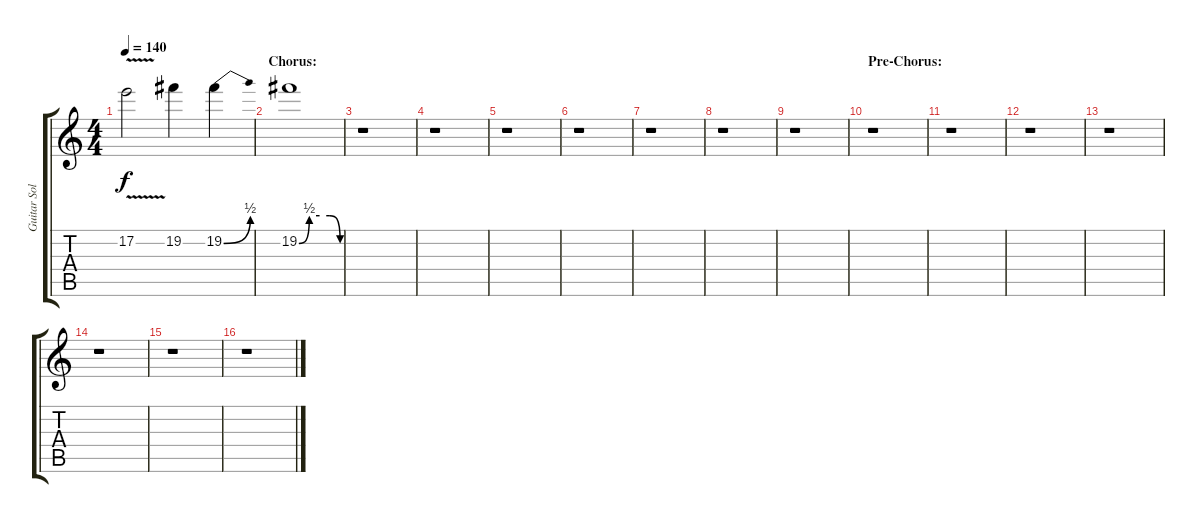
\track ("Guitar Solo" "Guitar Sol") {instrument distortionguitar}
\staff {score tabs}
\tuning (E4 B3 G3 D3 A2 E2) {hide}
\ts (4 4)
\tempo 140
\clef g2
\ks c
17.2{v}.2{dy f} 19.2.4 19.2{be (bend 0 0 60 2)}.4 |
\section ("" "Chorus:")
19.2{be (custom 0 0 15 2 30 2 45 2 60 0)}.1 |
r.1 |
r.1 |
r.1 |
r.1 |
r.1 |
r.1 |
r.1 |
\section ("" "Pre-Chorus:")
r.1 |
r.1 |
r.1 |
r.1 |
r.1 |
r.1 |
r.1
